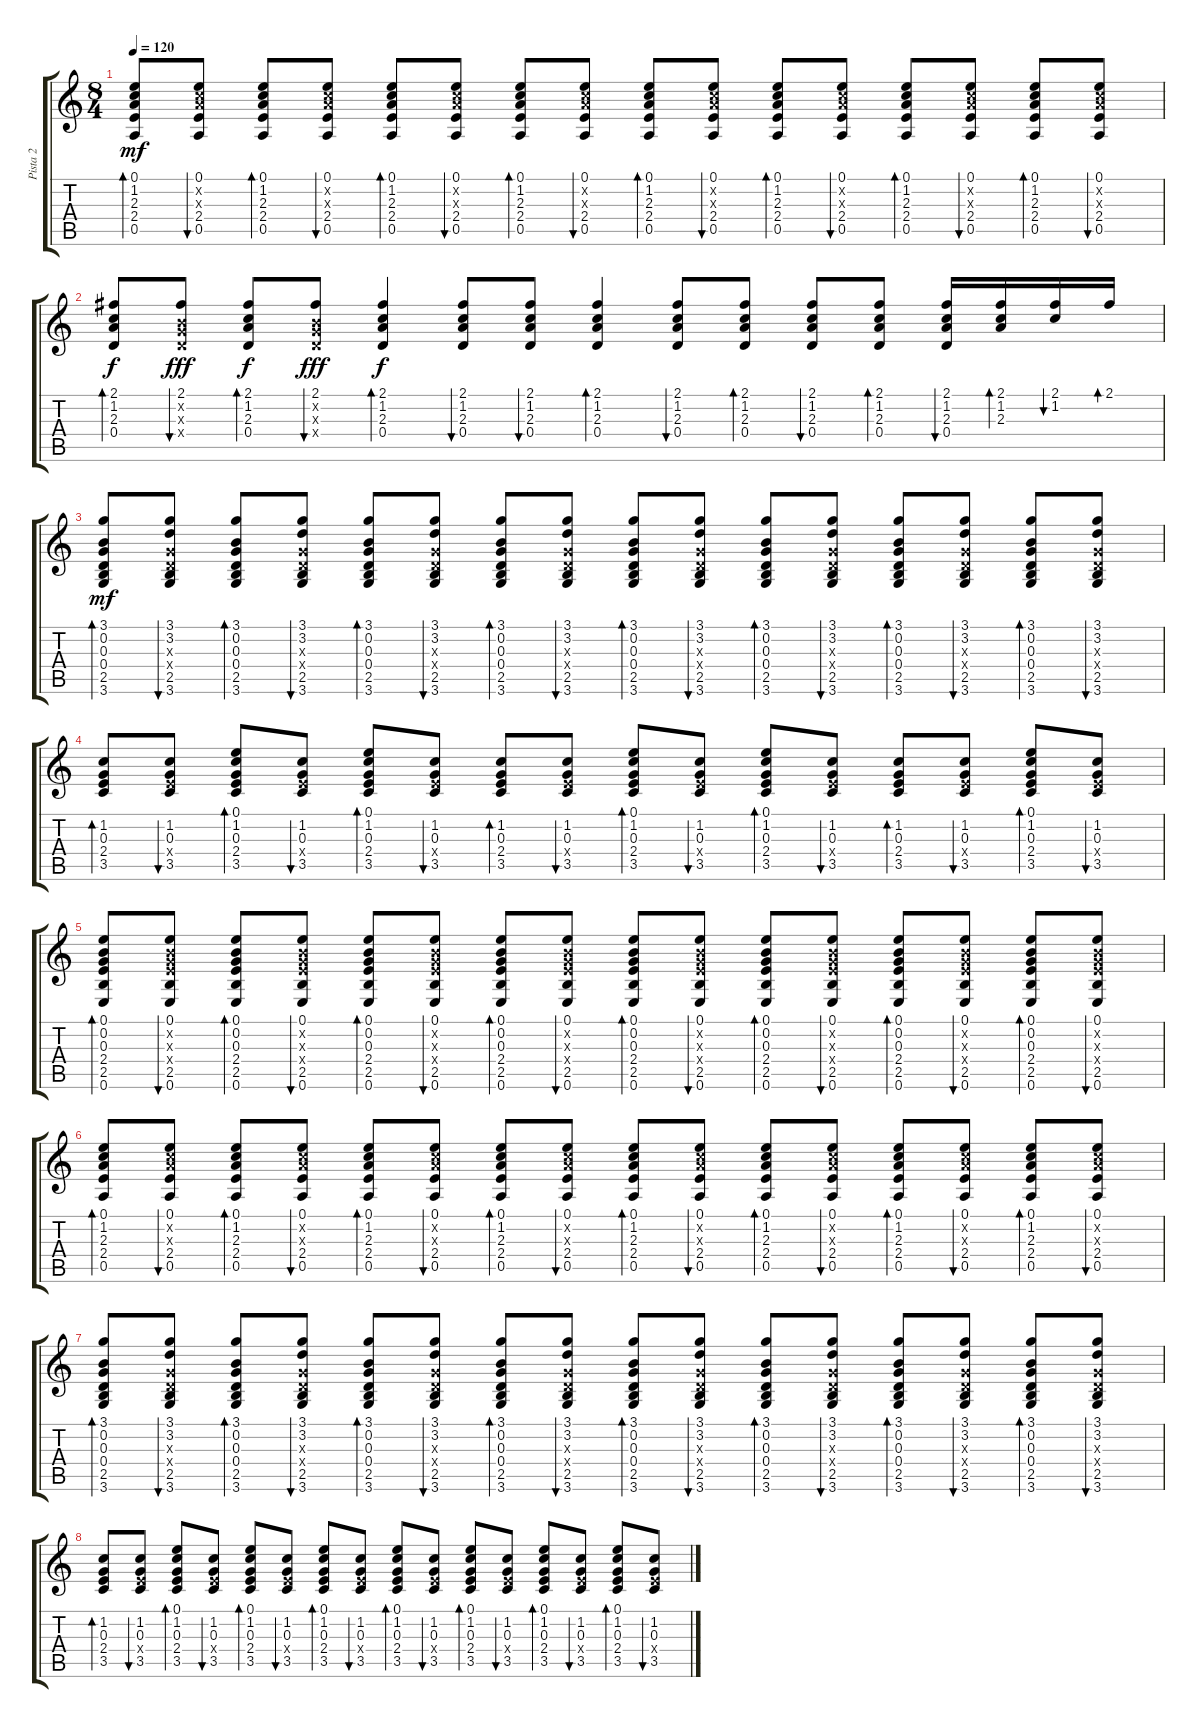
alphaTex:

\track ("Pista 2" "Pista 2") {instrument acousticguitarsteel}
\staff {score tabs}
\tuning (E4 B3 G3 D3 A2 E2) {hide}
\ts (8 4)
\tempo 120
\clef g2
\ks c
(0.1 1.2 2.3 2.4 0.5).8{bd 30 dy mf} (0.1 1.2{x} 2.3{x} 2.4 0.5).8{bu 30} (0.1 1.2 2.3 2.4 0.5).8{bd 30} (0.1 1.2{x} 2.3{x} 2.4 0.5).8{bu 30} (0.1 1.2 2.3 2.4 0.5).8{bd 30} (0.1 1.2{x} 2.3{x} 2.4 0.5).8{bu 30} (0.1 1.2 2.3 2.4 0.5).8{bd 30} (0.1 1.2{x} 2.3{x} 2.4 0.5).8{bu 30} (0.1 1.2 2.3 2.4 0.5).8{bd 30} (0.1 1.2{x} 2.3{x} 2.4 0.5).8{bu 30} (0.1 1.2 2.3 2.4 0.5).8{bd 30} (0.1 1.2{x} 2.3{x} 2.4 0.5).8{bu 30} (0.1 1.2 2.3 2.4 0.5).8{bd 30} (0.1 1.2{x} 2.3{x} 2.4 0.5).8{bu 30} (0.1 1.2 2.3 2.4 0.5).8{bd 30} (0.1 1.2{x} 2.3{x} 2.4 0.5).8{bu 30} |
(2.1 1.2 2.3 0.4).8{bd 30 dy f} (2.1 0.2{x} 0.3{x} 0.4{x}).8{bu 30 dy fff} (2.1 1.2 2.3 0.4).8{bd 30 dy f} (2.1 0.2{x} 0.3{x} 0.4{x}).8{bu 30 dy fff} (2.1 1.2 2.3 0.4).4{bd 30 dy f} (2.1 1.2 2.3 0.4).8{bu 30} (2.1 1.2 2.3 0.4).8{bu 30} (2.1 1.2 2.3 0.4).4{bd 30} (2.1 1.2 2.3 0.4).8{bu 30} (2.1 1.2 2.3 0.4).8{bd 30} (2.1 1.2 2.3 0.4).8{bu 30} (2.1 1.2 2.3 0.4).8{bd 30} (2.1 1.2 2.3 0.4).16{bu 30} (2.1 1.2 2.3).16{bd 30} (2.1 1.2).16{bu 30} 2.1.16{bd 30} |
(3.1 0.2 0.3 0.4 2.5 3.6).8{bd 30 dy mf} (3.1 3.2 0.3{x} 0.4{x} 2.5 3.6).8{bu 30} (3.1 0.2 0.3 0.4 2.5 3.6).8{bd 30} (3.1 3.2 0.3{x} 0.4{x} 2.5 3.6).8{bu 30} (3.1 0.2 0.3 0.4 2.5 3.6).8{bd 30} (3.1 3.2 0.3{x} 0.4{x} 2.5 3.6).8{bu 30} (3.1 0.2 0.3 0.4 2.5 3.6).8{bd 30} (3.1 3.2 0.3{x} 0.4{x} 2.5 3.6).8{bu 30} (3.1 0.2 0.3 0.4 2.5 3.6).8{bd 30} (3.1 3.2 0.3{x} 0.4{x} 2.5 3.6).8{bu 30} (3.1 0.2 0.3 0.4 2.5 3.6).8{bd 30} (3.1 3.2 0.3{x} 0.4{x} 2.5 3.6).8{bu 30} (3.1 0.2 0.3 0.4 2.5 3.6).8{bd 30} (3.1 3.2 0.3{x} 0.4{x} 2.5 3.6).8{bu 30} (3.1 0.2 0.3 0.4 2.5 3.6).8{bd 30} (3.1 3.2 0.3{x} 0.4{x} 2.5 3.6).8{bu 30} |
(1.2 0.3 2.4 3.5).8{bd 30} (1.2 0.3 2.4{x} 3.5).8{bu 30} (0.1 1.2 0.3 2.4 3.5).8{bd 30} (1.2 0.3 2.4{x} 3.5).8{bu 30} (0.1 1.2 0.3 2.4 3.5).8{bd 30} (1.2 0.3 2.4{x} 3.5).8{bu 30} (1.2 0.3 2.4 3.5).8{bd 30} (1.2 0.3 2.4{x} 3.5).8{bu 30} (0.1 1.2 0.3 2.4 3.5).8{bd 30} (1.2 0.3 2.4{x} 3.5).8{bu 30} (0.1 1.2 0.3 2.4 3.5).8{bd 30} (1.2 0.3 2.4{x} 3.5).8{bu 30} (1.2 0.3 2.4 3.5).8{bd 30} (1.2 0.3 2.4{x} 3.5).8{bu 30} (0.1 1.2 0.3 2.4 3.5).8{bd 30} (1.2 0.3 2.4{x} 3.5).8{bu 30} |
(0.1 0.2 0.3 2.4 2.5 0.6).8{bd 30} (0.1 0.2{x} 0.3{x} 2.4{x} 2.5 0.6).8{bu 30} (0.1 0.2 0.3 2.4 2.5 0.6).8{bd 30} (0.1 0.2{x} 0.3{x} 2.4{x} 2.5 0.6).8{bu 30} (0.1 0.2 0.3 2.4 2.5 0.6).8{bd 30} (0.1 0.2{x} 0.3{x} 2.4{x} 2.5 0.6).8{bu 30} (0.1 0.2 0.3 2.4 2.5 0.6).8{bd 30} (0.1 0.2{x} 0.3{x} 2.4{x} 2.5 0.6).8{bu 30} (0.1 0.2 0.3 2.4 2.5 0.6).8{bd 30} (0.1 0.2{x} 0.3{x} 2.4{x} 2.5 0.6).8{bu 30} (0.1 0.2 0.3 2.4 2.5 0.6).8{bd 30} (0.1 0.2{x} 0.3{x} 2.4{x} 2.5 0.6).8{bu 30} (0.1 0.2 0.3 2.4 2.5 0.6).8{bd 30} (0.1 0.2{x} 0.3{x} 2.4{x} 2.5 0.6).8{bu 30} (0.1 0.2 0.3 2.4 2.5 0.6).8{bd 30} (0.1 0.2{x} 0.3{x} 2.4{x} 2.5 0.6).8{bu 30} |
(0.1 1.2 2.3 2.4 0.5).8{bd 30} (0.1 1.2{x} 2.3{x} 2.4 0.5).8{bu 30} (0.1 1.2 2.3 2.4 0.5).8{bd 30} (0.1 1.2{x} 2.3{x} 2.4 0.5).8{bu 30} (0.1 1.2 2.3 2.4 0.5).8{bd 30} (0.1 1.2{x} 2.3{x} 2.4 0.5).8{bu 30} (0.1 1.2 2.3 2.4 0.5).8{bd 30} (0.1 1.2{x} 2.3{x} 2.4 0.5).8{bu 30} (0.1 1.2 2.3 2.4 0.5).8{bd 30} (0.1 1.2{x} 2.3{x} 2.4 0.5).8{bu 30} (0.1 1.2 2.3 2.4 0.5).8{bd 30} (0.1 1.2{x} 2.3{x} 2.4 0.5).8{bu 30} (0.1 1.2 2.3 2.4 0.5).8{bd 30} (0.1 1.2{x} 2.3{x} 2.4 0.5).8{bu 30} (0.1 1.2 2.3 2.4 0.5).8{bd 30} (0.1 1.2{x} 2.3{x} 2.4 0.5).8{bu 30} |
(3.1 0.2 0.3 0.4 2.5 3.6).8{bd 30} (3.1 3.2 0.3{x} 0.4{x} 2.5 3.6).8{bu 30} (3.1 0.2 0.3 0.4 2.5 3.6).8{bd 30} (3.1 3.2 0.3{x} 0.4{x} 2.5 3.6).8{bu 30} (3.1 0.2 0.3 0.4 2.5 3.6).8{bd 30} (3.1 3.2 0.3{x} 0.4{x} 2.5 3.6).8{bu 30} (3.1 0.2 0.3 0.4 2.5 3.6).8{bd 30} (3.1 3.2 0.3{x} 0.4{x} 2.5 3.6).8{bu 30} (3.1 0.2 0.3 0.4 2.5 3.6).8{bd 30} (3.1 3.2 0.3{x} 0.4{x} 2.5 3.6).8{bu 30} (3.1 0.2 0.3 0.4 2.5 3.6).8{bd 30} (3.1 3.2 0.3{x} 0.4{x} 2.5 3.6).8{bu 30} (3.1 0.2 0.3 0.4 2.5 3.6).8{bd 30} (3.1 3.2 0.3{x} 0.4{x} 2.5 3.6).8{bu 30} (3.1 0.2 0.3 0.4 2.5 3.6).8{bd 30} (3.1 3.2 0.3{x} 0.4{x} 2.5 3.6).8{bu 30} |
(1.2 0.3 2.4 3.5).8{bd 30} (1.2 0.3 2.4{x} 3.5).8{bu 30} (0.1 1.2 0.3 2.4 3.5).8{bd 30} (1.2 0.3 2.4{x} 3.5).8{bu 30} (0.1 1.2 0.3 2.4 3.5).8{bd 30} (1.2 0.3 2.4{x} 3.5).8{bu 30} (0.1 1.2 0.3 2.4 3.5).8{bd 30} (1.2 0.3 2.4{x} 3.5).8{bu 30} (0.1 1.2 0.3 2.4 3.5).8{bd 30} (1.2 0.3 2.4{x} 3.5).8{bu 30} (0.1 1.2 0.3 2.4 3.5).8{bd 30} (1.2 0.3 2.4{x} 3.5).8{bu 30} (0.1 1.2 0.3 2.4 3.5).8{bd 30} (1.2 0.3 2.4{x} 3.5).8{bu 30} (0.1 1.2 0.3 2.4 3.5).8{bd 30} (1.2 0.3 2.4{x} 3.5).8{bu 30}
